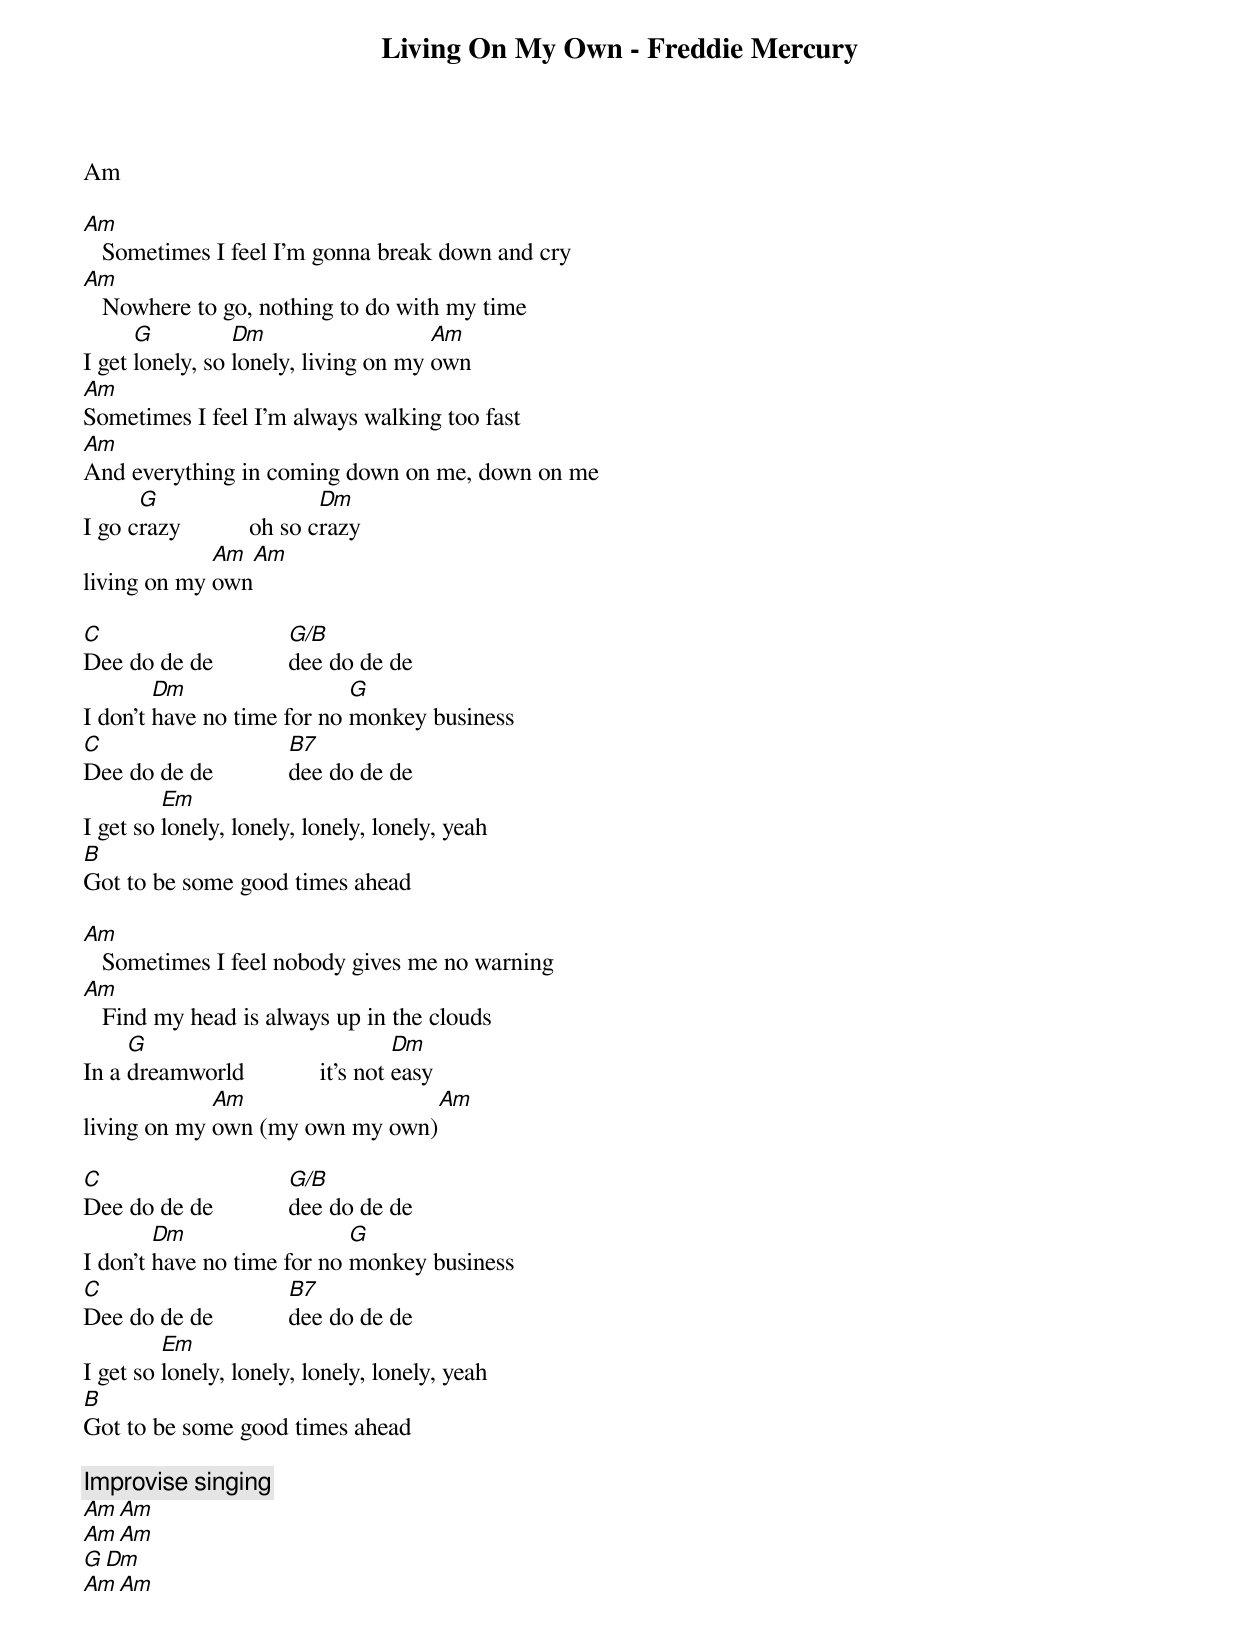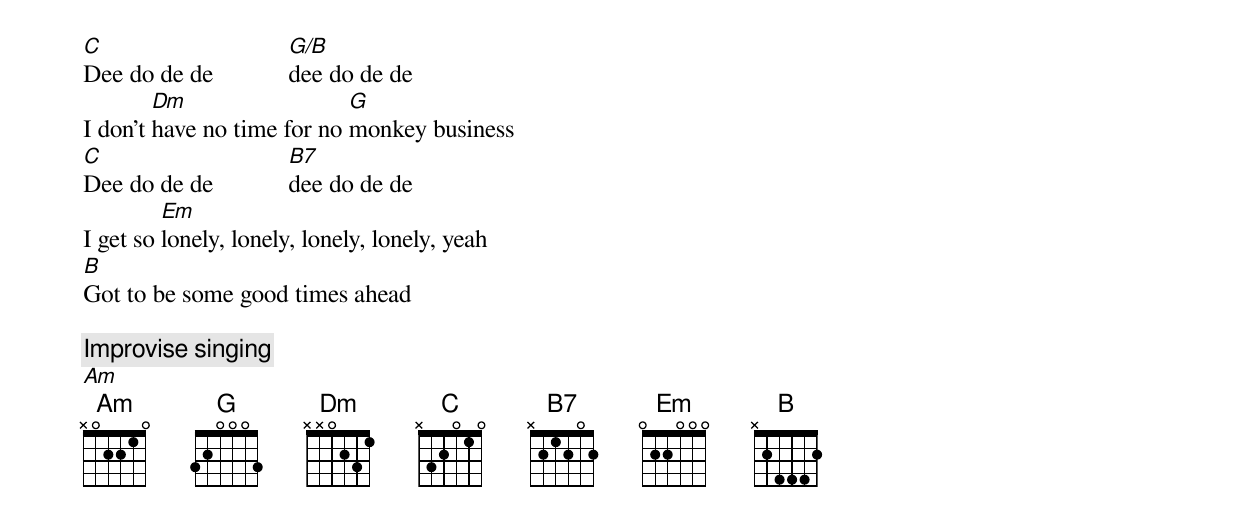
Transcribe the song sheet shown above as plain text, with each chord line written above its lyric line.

Living On My Own - Freddie Mercury

Am

Am
   Sometimes I feel I'm gonna break down and cry
Am
   Nowhere to go, nothing to do with my time
      G          Dm                   Am
I get lonely, so lonely, living on my own
Am
Sometimes I feel I'm always walking too fast
Am
And everything in coming down on me, down on me
      G                     Dm
I go crazy           oh so crazy
             Am             Am
living on my own

C                       G/B
Dee do de de            dee do de de
        Dm                  G
I don't have no time for no monkey business
C                       B7
Dee do de de            dee do de de
         Em
I get so lonely, lonely, lonely, lonely, yeah
B
Got to be some good times ahead

Am
   Sometimes I feel nobody gives me no warning
Am
   Find my head is always up in the clouds
     G                              Dm
In a dreamworld            it's not easy
             Am                    Am
living on my own (my own my own)

C                       G/B
Dee do de de            dee do de de
        Dm                  G
I don't have no time for no monkey business
C                       B7
Dee do de de            dee do de de
         Em
I get so lonely, lonely, lonely, lonely, yeah
B
Got to be some good times ahead

[Improvise singing]
Am                    Am
Am                    Am
G                     Dm
Am                    Am

C                       G/B
Dee do de de            dee do de de
        Dm                  G
I don't have no time for no monkey business
C                       B7
Dee do de de            dee do de de
         Em
I get so lonely, lonely, lonely, lonely, yeah
B
Got to be some good times ahead

[Improvise singing]
Am
